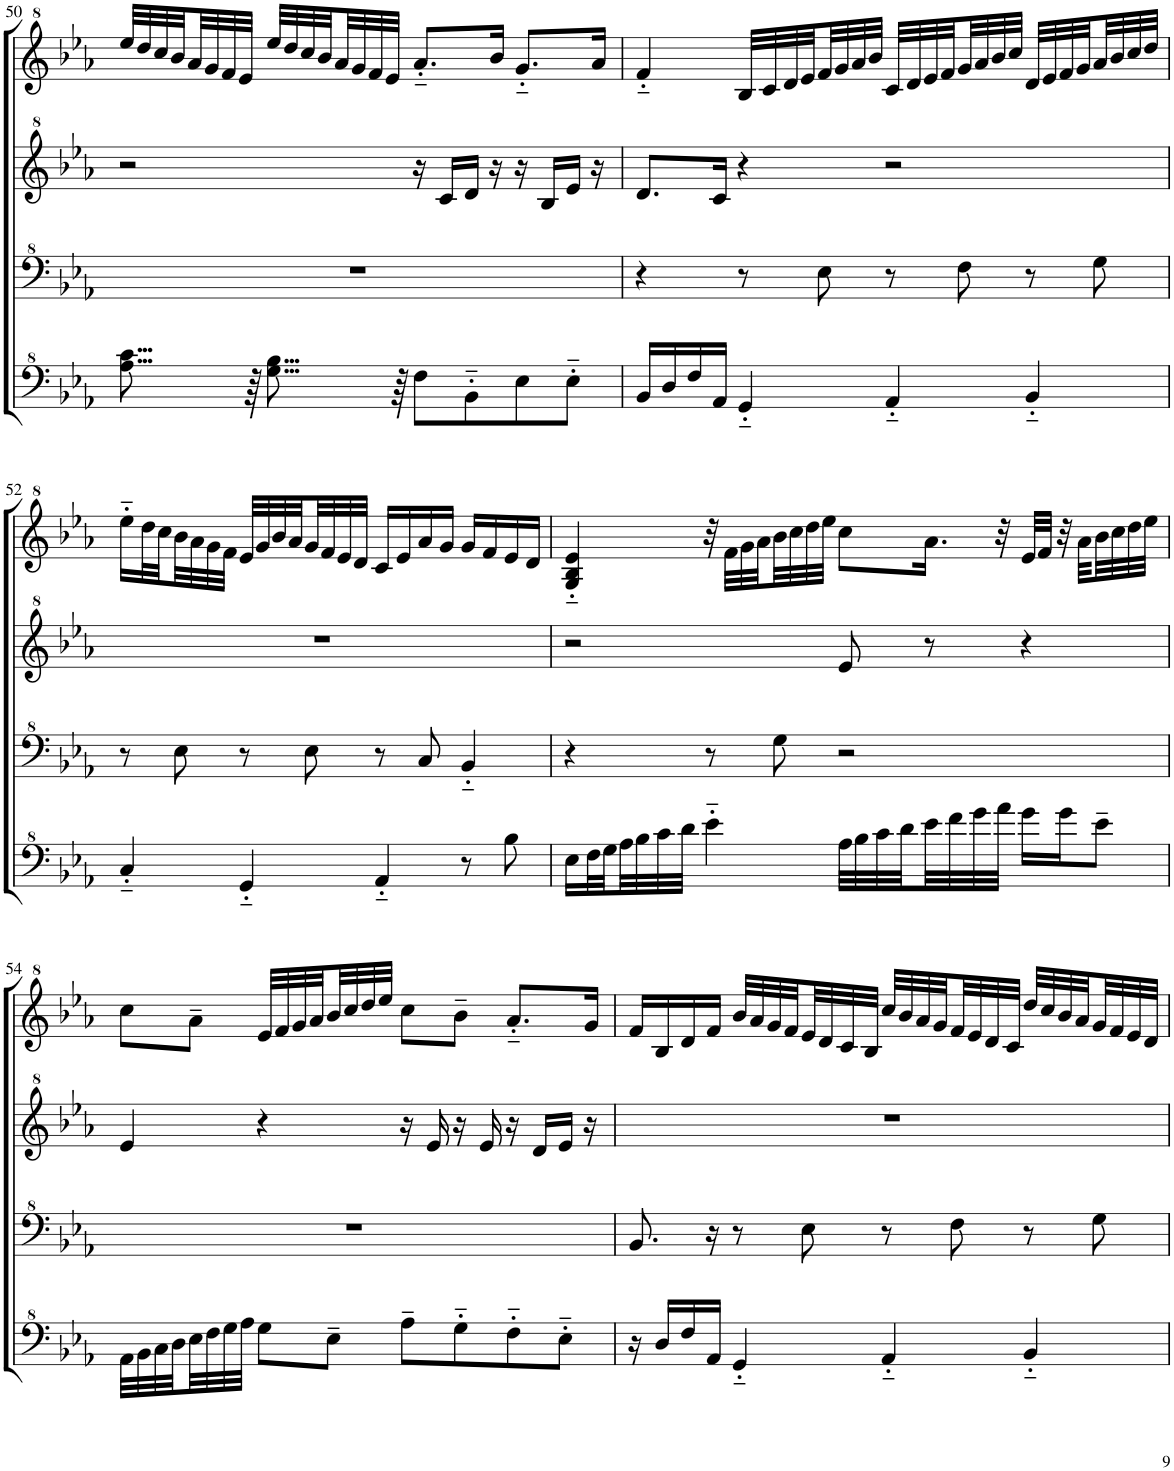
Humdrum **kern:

**kern	**kern	**kern	**kern
*part1	*part1	*part1	*part1
*staff4	*staff3	*staff2	*staff1
*I"Model III	*	*	*
!!LO:PB:g=z
*clefF^4	*clefF^4	*clefG^2	*clefG^2
*k[b-e-a-]	*k[b-e-a-]	*k[b-e-a-]	*k[b-e-a-]
*M4/4	*M4/4	*M4/4	*M4/4
*met(c)	*met(c)	*met(c)	*met(c)
=50	=50	=50	=50
8...a-\ 8...cc\	1r	2r	32eee-/LLL
.	.	.	32ddd/
.	.	.	32ccc/
.	.	.	32bb-/
.	.	.	32aa-/
.	.	.	32gg/
.	.	.	32ff/
.	.	.	32ee-/JJJ
64r	.	.	.
8...g\ 8...b-\	.	.	32eee-/LLL
.	.	.	32ddd/
.	.	.	32ccc/
.	.	.	32bb-/
.	.	.	32aa-/
.	.	.	32gg/
.	.	.	32ff/
.	.	.	32ee-/JJJ
64r	.	.	.
8f\L	.	16r	8.aa-'~/L
.	.	16cc/LL	.
8B-'~\	.	16dd/JJ	.
.	.	16r	16bb-/Jk
8e-\	.	16r	8.gg'~/L
.	.	16b-/LL	.
8e-'~\J	.	16ee-/JJ	.
.	.	16r	16aa-/Jk
=51	=51	=51	=51
16B-/LL	4r	8.dd/L	4ff'~/
16d/	.	.	.
16f/	.	.	.
16A-/JJ	.	16cc/Jk	.
4G'~/	8r	4r	32b-/LLL
.	.	.	32cc/
.	.	.	32dd/
.	.	.	32ee-/
.	8e-\	.	32ff/
.	.	.	32gg/
.	.	.	32aa-/
.	.	.	32bb-/JJJ
4A-'~/	8r	2r	32cc/LLL
.	.	.	32dd/
.	.	.	32ee-/
.	.	.	32ff/
.	8f\	.	32gg/
.	.	.	32aa-/
.	.	.	32bb-/
.	.	.	32ccc/JJJ
4B-'~/	8r	.	32dd/LLL
.	.	.	32ee-/
.	.	.	32ff/
.	.	.	32gg/
.	8g\	.	32aa-/
.	.	.	32bb-/
.	.	.	32ccc/
.	.	.	32ddd/JJJ
!!LO:LB:g=z
=52	=52	=52	=52
4c'~/	8r	1r	16eee-'~\LL
.	.	.	32ddd\L
.	.	.	32ccc\
.	8e-\	.	32bb-\
.	.	.	32aa-\
.	.	.	32gg\
.	.	.	32ff\JJJ
4G'~/	8r	.	32ee-/LLL
.	.	.	32gg/
.	.	.	32bb-/
.	.	.	32aa-/
.	8e-\	.	32gg/
.	.	.	32ff/
.	.	.	32ee-/
.	.	.	32dd/JJJ
4A-'~/	8r	.	16cc/LL
.	.	.	16ee-/
.	8c/	.	16aa-/
.	.	.	16gg/JJ
8r	4B-'~/	.	16gg/LL
.	.	.	16ff/
8b-\	.	.	16ee-/
.	.	.	16dd/JJ
=53	=53	=53	=53
16e-\LL	4r	2r	4g/'~ 4b-/'~ 4ee-/'~
32f\L	.	.	.
32g\	.	.	.
32a-\	.	.	.
32b-\	.	.	.
32cc\	.	.	.
32dd\JJJ	.	.	.
4ee-'~\	8r	.	32r
.	.	.	32ff\LLL
.	.	.	32gg\
.	.	.	32aa-\
.	8g\	.	32bb-\
.	.	.	32ccc\
.	.	.	32ddd\
.	.	.	32eee-\JJJ
32a-\LLL	2r	8ee-/	8ccc\L
32b-\	.	.	.
32cc\	.	.	.
32dd\	.	.	.
32ee-\	.	8r	16.aa-\Jk
32ff\	.	.	.
32gg\	.	.	.
32aa-\JJJ	.	.	32r
16gg\LL	.	4r	32ee-/LLL
.	.	.	32ff/JJJ
16gg\J	.	.	32r
.	.	.	32aa-\LLL
8ee-~\J	.	.	32bb-\
.	.	.	32ccc\
.	.	.	32ddd\
.	.	.	32eee-\JJJ
!!LO:LB:g=z
=54	=54	=54	=54
32A-\LLL	1r	4ee-/	8ccc\L
32B-\	.	.	.
32c\	.	.	.
32d\	.	.	.
32e-\	.	.	8aa-~\J
32f\	.	.	.
32g\	.	.	.
32a-\JJJ	.	.	.
8g\L	.	4r	32ee-/LLL
.	.	.	32ff/
.	.	.	32gg/
.	.	.	32aa-/
8e-~\J	.	.	32bb-/
.	.	.	32ccc/
.	.	.	32ddd/
.	.	.	32eee-/JJJ
8a-~\L	.	16r	8ccc\L
.	.	16ee-/	.
8g'~\	.	16r	8bb-~\J
.	.	16ee-/	.
8f'~\	.	16r	8.aa-'~/L
.	.	16dd/LL	.
8e-'~\J	.	16ee-/JJ	.
.	.	16r	16gg/Jk
=55	=55	=55	=55
16r	8.B-/	1r	16ff/LL
16d/LL	.	.	16b-/
16f/	.	.	16dd/
16A-/JJ	16r	.	16ff/JJ
4G'~/	8r	.	32bb-/LLL
.	.	.	32aa-/
.	.	.	32gg/
.	.	.	32ff/
.	8e-\	.	32ee-/
.	.	.	32dd/
.	.	.	32cc/
.	.	.	32b-/JJJ
4A-'~/	8r	.	32ccc/LLL
.	.	.	32bb-/
.	.	.	32aa-/
.	.	.	32gg/
.	8f\	.	32ff/
.	.	.	32ee-/
.	.	.	32dd/
.	.	.	32cc/JJJ
4B-'~/	8r	.	32ddd/LLL
.	.	.	32ccc/
.	.	.	32bb-/
.	.	.	32aa-/
.	8g\	.	32gg/
.	.	.	32ff/
.	.	.	32ee-/
.	.	.	32dd/JJJ
=	=	=	=
*-	*-	*-	*-
